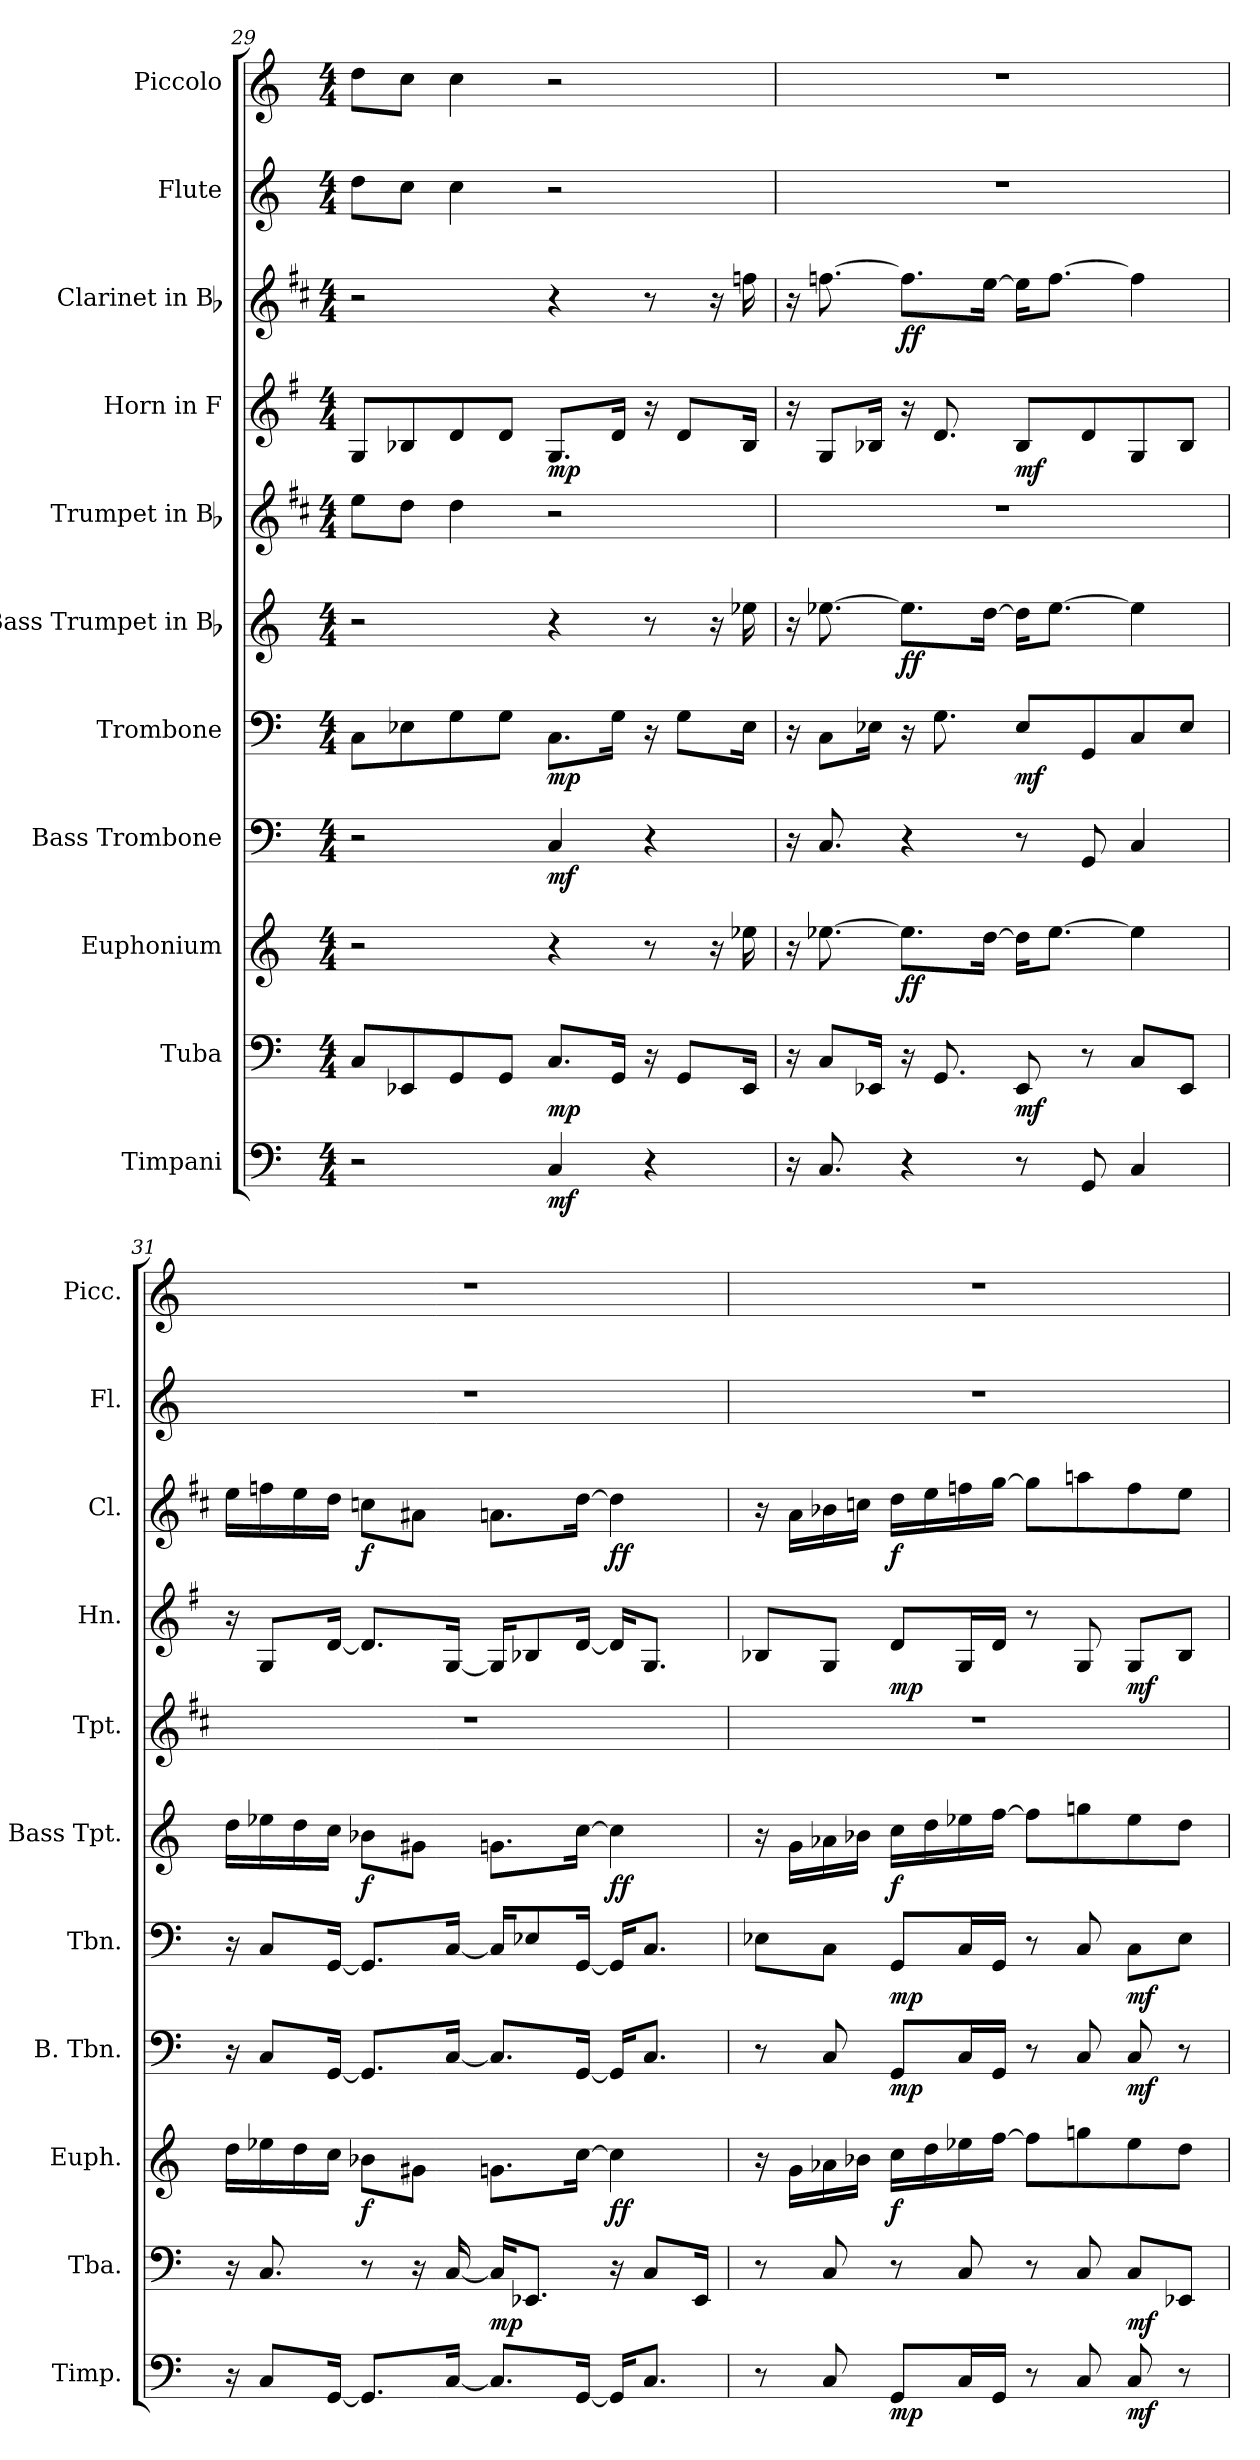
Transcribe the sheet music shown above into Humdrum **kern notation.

**kern	**dynam	**kern	**dynam	**kern	**dynam	**kern	**dynam	**kern	**dynam	**kern	**dynam	**kern	**kern	**dynam	**kern	**dynam	**kern	**kern
*part11	*part11	*part10	*part10	*part9	*part9	*part8	*part8	*part7	*part7	*part6	*part6	*part5	*part4	*part4	*part3	*part3	*part2	*part1
*staff11	*staff11	*staff10	*staff10	*staff9	*staff9	*staff8	*staff8	*staff7	*staff7	*staff6	*staff6	*staff5	*staff4	*staff4	*staff3	*staff3	*staff2	*staff1
*I"Timpani	*	*I"Tuba	*	*I"Euphonium	*	*I"Bass Trombone	*	*I"Trombone	*	*I"Bass Trumpet in Bb	*	*I"Trumpet in Bb	*I"Horn in F	*	*I"Clarinet in Bb	*	*I"Flute	*I"Piccolo
*I'Timp.	*	*I'Tba.	*	*I'Euph.	*	*I'B. Tbn.	*	*I'Tbn.	*	*I'Bass Tpt.	*	*I'Tpt.	*I'Hn.	*	*I'Cl.	*	*I'Fl.	*I'Picc.
*clefF4	*	*clefF4	*	*clefG2	*	*clefF4	*	*clefF4	*	*clefG2	*	*clefG2	*clefG2	*	*clefG2	*	*clefG2	*clefG2
*	*	*	*	*ITrd8c14	*	*	*	*	*	*ITrd8c14	*	*ITrd1c2	*ITrd4c7	*	*ITrd1c2	*	*	*ITrd-7c-12
*k[]	*	*k[]	*	*k[]	*	*k[]	*	*k[]	*	*k[]	*	*k[]	*k[]	*	*k[]	*	*k[]	*k[]
*C:	*	*C:	*	*C:	*	*C:	*	*C:	*	*C:	*	*C:	*C:	*	*C:	*	*C:	*C:
*M4/4	*	*M4/4	*	*M4/4	*	*M4/4	*	*M4/4	*	*M4/4	*	*M4/4	*M4/4	*	*M4/4	*	*M4/4	*M4/4
=29	=29	=29	=29	=29	=29	=29	=29	=29	=29	=29	=29	=29	=29	=29	=29	=29	=29	=29
2r	.	8Ci/L	.	2r	.	2r	.	8Ci\L	.	2r	.	8ddi\L	8Ci/L	.	2r	.	8ddi\L	8dddi\L
.	.	8EE-Xi/	.	.	.	.	.	8E-Xi\	.	.	.	8cci\J	8E-Xi/	.	.	.	8cci\J	8ccci\J
.	.	8GGi/	.	.	.	.	.	8Gi\	.	.	.	4cci\	8Gi/	.	.	.	4cci\	4ccci\
.	.	8GGi/J	.	.	.	.	.	8Gi\J	.	.	.	.	8Gi/J	.	.	.	.	.
4Ci/	mf	8.Ci/L	mp	4r	.	4Ci/	mf	8.Ci\L	mp	4r	.	2r	8.Ci/L	mp	4r	.	2r	2r
.	.	16GGi/Jk	.	.	.	.	.	16Gi\Jk	.	.	.	.	16Gi/Jk	.	.	.	.	.
4r	.	16r	.	8r	.	4r	.	16r	.	8r	.	.	16r	.	8r	.	.	.
.	.	8GGi/L	.	.	.	.	.	8Gi\L	.	.	.	.	8Gi/L	.	.	.	.	.
.	.	.	.	16r	.	.	.	.	.	16r	.	.	.	.	16r	.	.	.
.	.	16EE-i/Jk	.	16e-Xi\	.	.	.	16E-i\Jk	.	16e-Xi\	.	.	16E-i/Jk	.	16ee-Xi\	.	.	.
!!LO:PB:g=z
=30	=30	=30	=30	=30	=30	=30	=30	=30	=30	=30	=30	=30	=30	=30	=30	=30	=30	=30
16r	.	16r	.	16r	.	16r	.	16r	.	16r	.	1r	16r	.	16r	.	1r	1r
8.Ci/	.	8Ci/L	.	[8.e-Xi\	.	8.Ci/	.	8Ci\L	.	[8.e-Xi\	.	.	8Ci/L	.	[8.ee-Xi\	.	.	.
.	.	16EE-Xi/Jk	.	.	.	.	.	16E-Xi\Jk	.	.	.	.	16E-Xi/Jk	.	.	.	.	.
4r	.	16r	.	8.e-i\L]	ff	4r	.	16r	.	8.e-i\L]	ff	.	16r	.	8.ee-i\L]	ff	.	.
.	.	8.GGi/	.	.	.	.	.	8.Gi\	.	.	.	.	8.Gi/	.	.	.	.	.
.	.	.	.	[16di\Jk	.	.	.	.	.	[16di\Jk	.	.	.	.	[16ddi\Jk	.	.	.
8r	.	8EE-i/	mf	16di\KL]	.	8r	.	8E-i/L	mf	16di\KL]	.	.	8E-i/L	mf	16ddi\KL]	.	.	.
.	.	.	.	[8.e-i\J	.	.	.	.	.	[8.e-i\J	.	.	.	.	[8.ee-i\J	.	.	.
8GGi/	.	8r	.	.	.	8GGi/	.	8GGi/	.	.	.	.	8Gi/	.	.	.	.	.
4Ci/	.	8Ci/L	.	4e-i\]	.	4Ci/	.	8Ci/	.	4e-i\]	.	.	8Ci/	.	4ee-i\]	.	.	.
.	.	8EE-i/J	.	.	.	.	.	8E-i/J	.	.	.	.	8E-i/J	.	.	.	.	.
=31	=31	=31	=31	=31	=31	=31	=31	=31	=31	=31	=31	=31	=31	=31	=31	=31	=31	=31
16r	.	16r	.	16di\LL	.	16r	.	16r	.	16di\LL	.	1r	16r	.	16ddi\LL	.	1r	1r
8Ci/L	.	8.Ci/	.	16e-Xi\	.	8Ci/L	.	8Ci/L	.	16e-Xi\	.	.	8Ci/L	.	16ee-Xi\	.	.	.
.	.	.	.	16di\	.	.	.	.	.	16di\	.	.	.	.	16ddi\	.	.	.
[16GGi/Jk	.	.	.	16ci\JJ	.	[16GGi/Jk	.	[16GGi/Jk	.	16ci\JJ	.	.	[16Gi/Jk	.	16cci\JJ	.	.	.
8.GGi/L]	.	8r	.	8B-Xi\L	f	8.GGi/L]	.	8.GGi/L]	.	8B-Xi\L	f	.	8.Gi/L]	.	8b-Xi\L	f	.	.
.	.	16r	.	8G#Xi\J	.	.	.	.	.	8G#Xi\J	.	.	.	.	8g#Xi\J	.	.	.
[16Ci/Jk	.	[16Ci/	.	.	.	[16Ci/Jk	.	[16Ci/Jk	.	.	.	.	[16Ci/Jk	.	.	.	.	.
8.Ci/L]	.	16Ci/KL]	mp	8.Gni\L	.	8.Ci/L]	.	16Ci/KL]	.	8.Gni\L	.	.	16Ci/KL]	.	8.gni\L	.	.	.
.	.	8.EE-Xi/J	.	.	.	.	.	8E-Xi/	.	.	.	.	8E-Xi/	.	.	.	.	.
[16GGi/Jk	.	.	.	[16ci\Jk	.	[16GGi/Jk	.	[16GGi/Jk	.	[16ci\Jk	.	.	[16Gi/Jk	.	[16cci\Jk	.	.	.
16GGi/KL]	.	16r	.	4ci\]	ff	16GGi/KL]	.	16GGi/KL]	.	4ci\]	ff	.	16Gi/KL]	.	4cci\]	ff	.	.
8.Ci/J	.	8Ci/L	.	.	.	8.Ci/J	.	8.Ci/J	.	.	.	.	8.Ci/J	.	.	.	.	.
.	.	16EE-i/Jk	.	.	.	.	.	.	.	.	.	.	.	.	.	.	.	.
=32	=32	=32	=32	=32	=32	=32	=32	=32	=32	=32	=32	=32	=32	=32	=32	=32	=32	=32
8r	.	8r	.	16r	.	8r	.	8E-Xi\L	.	16r	.	1r	8E-Xi/L	.	16r	.	1r	1r
.	.	.	.	16Gi\LL	.	.	.	.	.	16Gi\LL	.	.	.	.	16gi\LL	.	.	.
8Ci/	.	8Ci/	.	16A-Xi\	.	8Ci/	.	8Ci\J	.	16A-Xi\	.	.	8Ci/J	.	16a-Xi\	.	.	.
.	.	.	.	16B-Xi\JJ	.	.	.	.	.	16B-Xi\JJ	.	.	.	.	16b-Xi\JJ	.	.	.
8GGi/L	mp	8r	.	16ci\LL	f	8GGi/L	mp	8GGi/L	mp	16ci\LL	f	.	8Gi/L	mp	16cci\LL	f	.	.
.	.	.	.	16di\	.	.	.	.	.	16di\	.	.	.	.	16ddi\	.	.	.
16Ci/L	.	8Ci/	.	16e-Xi\	.	16Ci/L	.	16Ci/L	.	16e-Xi\	.	.	16Ci/L	.	16ee-Xi\	.	.	.
16GGi/JJ	.	.	.	[16fi\JJ	.	16GGi/JJ	.	16GGi/JJ	.	[16fi\JJ	.	.	16Gi/JJ	.	[16ffi\JJ	.	.	.
8r	.	8r	.	8fi\L]	.	8r	.	8r	.	8fi\L]	.	.	8r	.	8ffi\L]	.	.	.
8Ci/	.	8Ci/	.	8gni\	.	8Ci/	.	8Ci/	.	8gni\	.	.	8Ci/	.	8ggni\	.	.	.
8Ci/	mf	8Ci/L	mf	8e-i\	.	8Ci/	mf	8Ci\L	mf	8e-i\	.	.	8Ci/L	mf	8ee-i\	.	.	.
8r	.	8EE-Xi/J	.	8di\J	.	8r	.	8E-i\J	.	8di\J	.	.	8E-i/J	.	8ddi\J	.	.	.
=	=	=	=	=	=	=	=	=	=	=	=	=	=	=	=	=	=	=
*-	*-	*-	*-	*-	*-	*-	*-	*-	*-	*-	*-	*-	*-	*-	*-	*-	*-	*-
